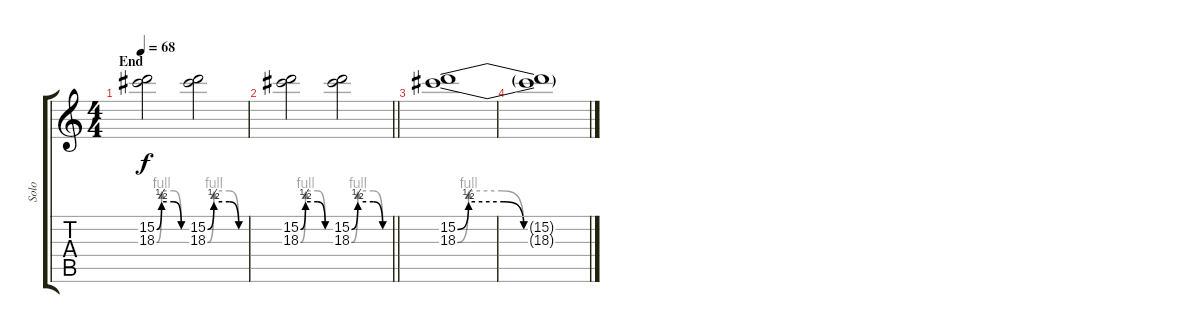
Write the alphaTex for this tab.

\track ("Solo" "Solo") {instrument overdrivenguitar}
\staff {score tabs}
\tuning (E4 B3 G3 D3 A2 E2) {hide}
\ts (4 4)
\section ("" "End")
\tempo 68
\clef g2
\ks c
(15.2{be (custom 0 0 10 2 35 2 50 0 60 0)} 18.3{be (custom 0 0 10 4 35 4 50 0 60 0)}).2{dy f} (15.2{be (custom 0 0 10 2 35 2 50 0 60 0)} 18.3{be (custom 0 0 10 4 35 4 50 0 60 0)}).2 |
\barLineRight lightlight
(15.2{be (custom 0 0 10 2 35 2 50 0 60 0)} 18.3{be (custom 0 0 10 4 35 4 50 0 60 0)}).2 (15.2{be (custom 0 0 10 2 35 2 50 0 60 0)} 18.3{be (custom 0 0 10 4 35 4 50 0 60 0)}).2 |
(15.2{be (custom 0 0 5 2 21 2 30 0 60 0)} 18.3{be (custom 0 0 5 4 20 4 30 0 60 0)}).1 |
(15.2{t} 18.3{t}).1
